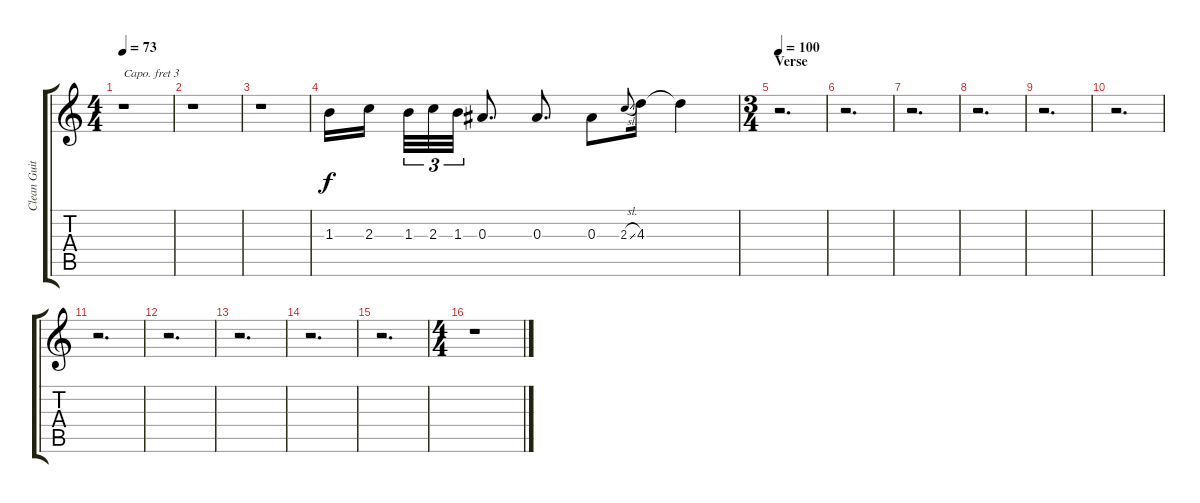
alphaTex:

\track ("Clean Guitar (Left Only)" "Clean Guit") {instrument electricguitarclean}
\staff {score tabs}
\capo 3
\tuning (E4 B3 G3 D3 A2 E2) {hide}
\ts (4 4)
\tempo 73
\clef g2
\ks c
r.1{dy f} |
r.1 |
r.1 |
1.3.16 2.3.16 1.3.32{tu (3 2)} 2.3.32{tu (3 2)} 1.3.32{tu (3 2)} 0.3.8{d} 0.3.8{d} 0.3.8 2.3{sl}.8{gr onbeat} 4.3.16 4.3{t}.4 |
\ts (3 4)
\section ("" "Verse")
\tempo 100
r.2{d} |
r.2{d} |
r.2{d} |
r.2{d} |
r.2{d} |
r.2{d} |
r.2{d} |
r.2{d} |
r.2{d} |
r.2{d} |
r.2{d} |
\ts (4 4)
r.1
